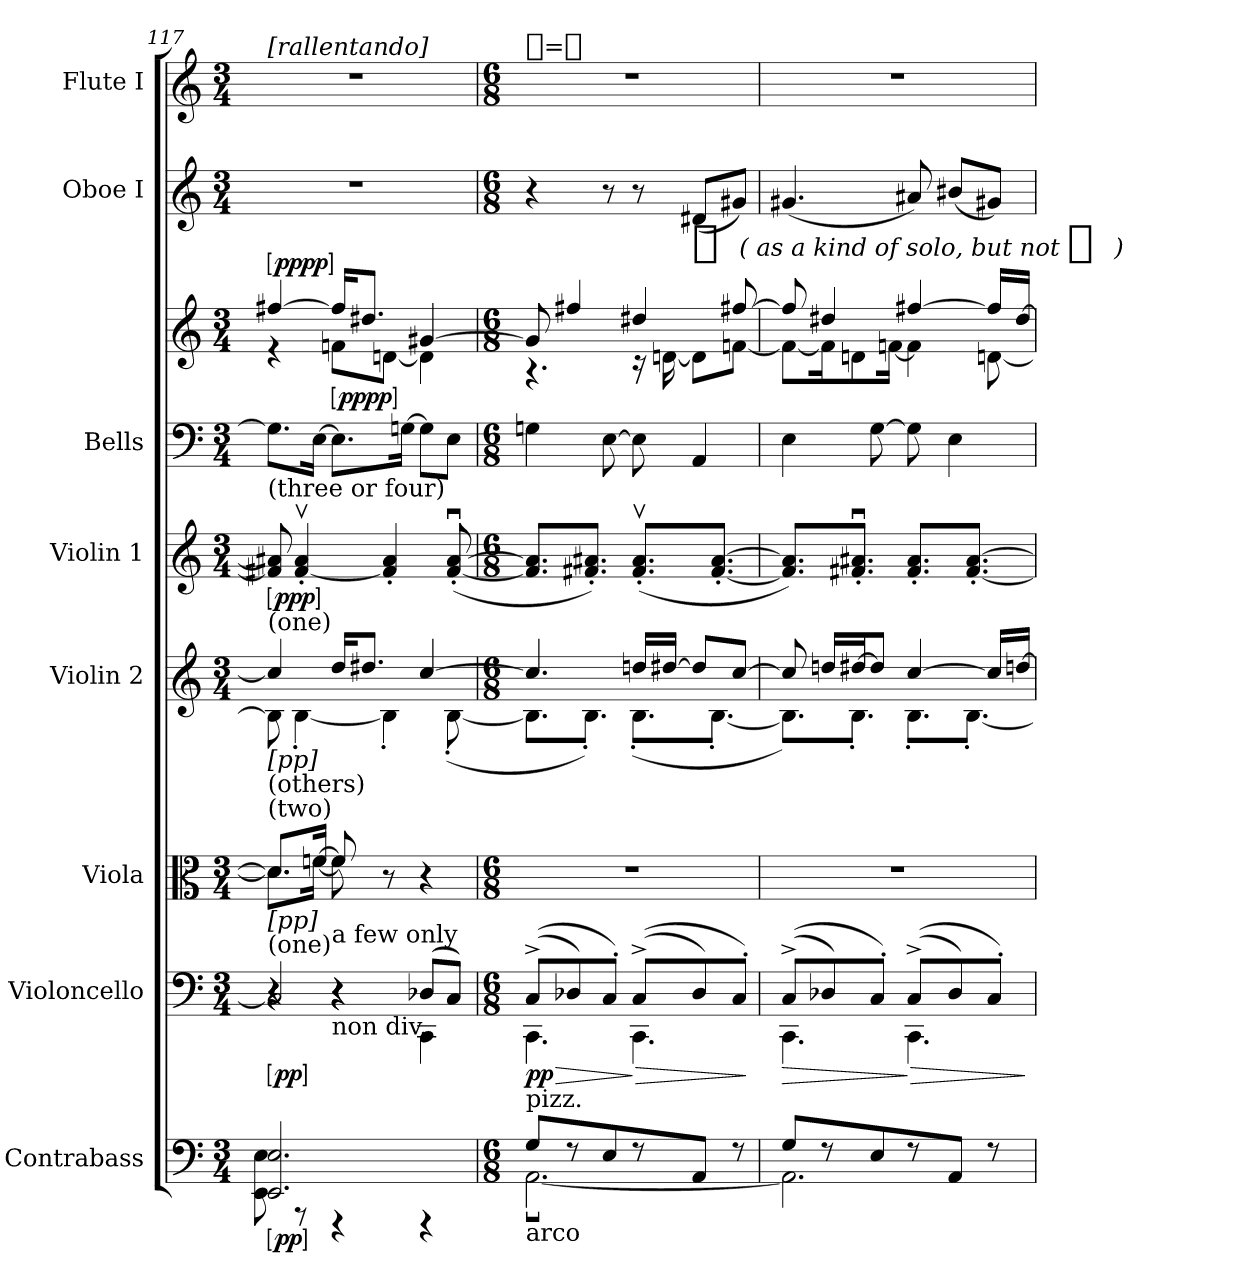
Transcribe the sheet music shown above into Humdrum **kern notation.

**kern	**dynam	**kern	**dynam	**kern	**kern	**kern	**dynam	**kern	**kern	**dynam	**kern	**dynam	**kern
*part8	*part8	*part7	*part7	*part6	*part5	*part4	*part4	*part3	*part3	*part3	*part2	*part2	*part1
*staff9	*staff9	*staff8	*staff8	*staff7	*staff6	*staff5	*staff5	*staff4	*staff3	*staff3/4	*staff2	*staff2	*staff1
*I"Contrabass	*	*I"Violoncello	*	*I"Viola	*I"Violin 2	*I"Violin 1	*	*I"Bells	*	*	*I"Oboe I	*	*I"Flute I
*I'Cb.	*	*I'Vc.	*	*I'Vla.	*I'Vln. 2	*I'Vln. 1	*	*	*	*	*I'Ob.	*	*I'Fl.
*clefF4	*	*clefF4	*	*clefC3	*clefG2	*clefG2	*	*clefF4	*clefG2	*	*clefG2	*	*clefG2
*ITrd7c12	*	*	*	*	*	*	*	*	*	*	*	*	*
*k[]	*	*k[]	*	*k[]	*k[]	*k[]	*	*k[]	*k[]	*	*k[]	*	*k[]
*C:	*	*C:	*	*C:	*C:	*C:	*	*C:	*C:	*	*C:	*	*C:
*M3/4	*	*M3/4	*	*M3/4	*M3/4	*M3/4	*	*M3/4	*M3/4	*	*M3/4	*	*M3/4
=117	=117	=117	=117	=117	=117	=117	=117	=117	=117	=117	=117	=117	=117
*^	*	*^	*	*^	*^	*	*	*	*^	*	*	*	*
*	*	*	*	*^	*	*	*	*	*	*	*	*	*	*	*	*	*	*
!	!	!	!	!	!	!	!	!	!	!	!	!	!	!	!	!	!	!	!LO:TX:a:t=[rallentando]
!	!	!	!	!	!	!	!	!	!	!	!LO:TX:a:t=(three or four)	!	!	!	!	!	!	!	!
!	!	!	!	!	!	!	!	!	!LO:TX:b:t=[pp]	!	!	!	!	!	!	!	!	!	!
!	!	!	!	!	!	!	!	!	!LO:TX:b:t=(others)	!	!	!	!	!	!	!	!	!	!
!	!	!	!	!	!	!	!	!	!LO:TX:a:t=(one)	!	!	!	!	!	!	!	!	!	!
!	!	!	!	!	!	!	!LO:TX:b:t=[pp]	!	!	!	!	!	!	!	!	!	!	!	!
!	!	!	!	!	!	!	!LO:TX:a:t=(two)	!	!	!	!	!	!	!	!	!	!	!	!
!	!	!	!LO:TX:a:t=(one)	!	!	!	!	!	!	!	!	!	!	!	!	!	!	!	!
!	!	!LO:DY:ed=brack	!	!	!	!LO:DY:ed=brack	!	!	!	!	!	!LO:DY:ed=brack	!	!	!	!LO:DY:a:ed=brack	!	!	!
!	!	!	!	!	!	!	!	!	!	!	!	!	!	!	!	!LO:DY:n=1:ed=brack	!	!	!
2.EEE 2.EE	8EEE 8EE	pp	4r	4r	2C]	pp	8.dL]	8.dL]	4cc]	8B]	8f#X] 8a#X]	ppp	8.GL]	[4ff#X	4r	pp pp	4%3r	.	4%3r
.	8r	.	.	.	.	.	.	.	.	[4B'	[4f#'v 4a#'v	.	.	.	.	.	.	.	.
.	.	.	.	.	.	.	[16fnJk	[16fJk	.	.	.	.	[16EJk	.	.	.	.	.	.
!	!	!	!LO:TX:b:t=non div.	!	!	!	!	!	!	!	!	!	!	!	!	!	!	!	!
!	!	!	!LO:TX:a:t=a few only	!	!	!	!	!	!	!	!	!	!	!	!	!	!	!	!
!	!	!	!	!	!	!	!	!	!	!	!	!	!	!	!	!LO:DY:n=2:ed=brack	!	!	!
!	!	!	!	!	!	!	!	!	!	!	!	!	!	!	!	!LO:DY:n=3:ed=brack	!	!	!
.	4r	.	4r	4r	.	.	8f]	8f]	16ddKL	.	.	.	8.EL]	16ff#KL]	8fnL	pp pp	.	.	.
.	.	.	.	.	.	.	.	.	8.dd#XJ	.	.	.	.	8.dd#XJ	.	.	.	.	.
.	.	.	.	.	.	.	8r	4.ryy	.	4B']	4f#]' 4a#'	.	.	.	[8dnJ	.	.	.	.
.	.	.	.	.	.	.	.	.	.	.	.	.	[16GnJk	.	.	.	.	.	.
.	4r	.	(8D-XL	4CC	4ryy	.	4r	.	[4cc	.	.	.	8GL]	[4g#X	4d]	.	.	.	.
.	.	.	8CJ)	.	.	.	.	.	.	([8B'	([8f#'u [8a#'u	.	8EJ	.	.	.	.	.	.
*	*	*	*v	*v	*v	*	*	*	*	*	*	*	*	*	*	*	*	*	*
*	*	*	*	*	*v	*v	*	*	*	*	*	*	*	*	*	*	*
=118	=118	=118	=118	=118	=118	=118	=118	=118	=118	=118	=118	=118	=118	=118	=118	=118
*M6/8	*	*	*M6/8	*	*M6/8	*M6/8	*	*M6/8	*	*M6/8	*M6/8	*	*	*M6/8	*	*M6/8
*	*	*	*^	*	*	*	*	*	*	*	*	*	*	*	*	*
!	!	!	!	!	!	!	!	!	!	!	!	!	!	!	!	!	!LO:TX:a:t=[eighth]=[eighth]
!LO:TX:a:t=pizz.	!	!	!	!	!	!	!	!	!	!	!	!	!	!	!	!	!
!LO:TX:b:t=arco	!	!	!	!	!	!	!	!	!	!	!	!	!	!	!	!	!
!	!	!	!	!	!LO:HP:b	!	!	!	!	!	!	!	!	!	!	!	!
8GGL	[2.AAAu	.	((8C^L	4.CC	> pp	4%3r	4.cc]	8.BL]	8.f#] 8.a#]L	.	4Gn	8g#]	4.r	.	4r	.	4%3r
8r	.	.	8D-X)	.	.	.	.	.	.	.	.	4ff#X	.	.	.	.	.
.	.	.	.	.	.	.	.	8.B'J)	8.f#X' 8.a#X'J)	.	.	.	.	.	.	.	.
8EE	.	.	8C'J)	.	.	.	.	.	.	.	[8E	.	.	.	8r	.	.
!	!	!	!	!	!LO:HP:n=1:b	!	!	!	!	!	!	!	!	!	!	!	!
8r	.	.	((8C^L	4.CC	] >	.	16ddnLL	(8.B'L	(8.f#'v 8.a#'vL	.	8E]	4dd#X	16r	.	8r	.	.
.	.	.	.	.	.	.	[16dd#XJJ	.	.	.	.	.	[16dn	.	.	.	.
!	!	!	!	!	!	!	!	!	!	!	!	!	!	!	!	!LO:DY:t=pp   ( as a kind of solo, but not %s )	!
8AAAJ	.	.	8D-)	.	.	.	8dd#L]	.	.	.	4AA	.	8dL]	.	(8d#XL	f	.
.	.	.	.	.	.	.	.	[8.B'J	[8.f#' [8.a#'J	.	.	.	.	.	.	.	.
8r	.	.	8C'J)	.	.	.	[8ccJ	.	.	.	.	[8ff#X	[8fnJ	.	8g#XJ)	.	.
*v	*v	*	*	*	*	*	*v	*v	*	*	*	*v	*v	*	*	*	*
*	*	*v	*v	*	*	*	*	*	*	*	*	*	*	*
.	.	.	]	.	.	.	.	.	.	.	.	.	.
=119	=119	=119	=119	=119	=119	=119	=119	=119	=119	=119	=119	=119	=119
*^	*	*^	*	*	*	*	*	*	*	*	*	*	*
!	!	!	!	!	!LO:HP:b	!	!	!	!	!	!	!	!	!	!
*	*	*	*	*	*	*	*^	*	*	*	*^	*	*	*	*
8GGL	2.AAA]	.	((8C^L	4.CC	>	4%3r	8cc]	8.BL])	8.f#] 8.a#]L)	.	4E	8ff#]	8fL_	.	(4.g#X	.	4%3r
8r	.	.	8D-X)	.	.	.	16ddnLL	.	.	.	.	4dd#X	16fK]	.	.	.	.
.	.	.	.	.	.	.	[16dd#XJ	8.B'J	8.f#X'u 8.a#X'uJ	.	.	.	8dn	.	.	.	.
8EE	.	.	8C'J)	.	.	.	8dd#J]	.	.	.	[8G	.	.	.	.	.	.
.	.	.	.	.	.	.	.	.	.	.	.	.	[16fnJk	.	.	.	.
!	!	!	!	!	!LO:HP:n=1:b	!	!	!	!	!	!	!	!	!	!	!	!
8r	.	.	((8C^L	4.CC	] >	.	[4cc	8.B'L	8.f#' 8.a#'L	.	8G]	[4ff#X	4f]	.	8a#X)	.	.
8AAAJ	.	.	8D-)	.	.	.	.	.	.	.	4E	.	.	.	(8b#XL	.	.
.	.	.	.	.	.	.	.	[8.B'J	[8.f#' [8.a#'J	.	.	.	.	.	.	.	.
8r	.	.	8C'J)	.	.	.	16ccLL]	.	.	.	.	16ff#LL]	[8dn	.	8g#XJ)	.	.
.	.	.	.	.	.	.	[16ddnJJ	.	.	.	.	[16dd#JJ	.	.	.	.	.
*v	*v	*	*	*	*	*	*v	*v	*	*	*	*v	*v	*	*	*	*
*	*	*v	*v	*	*	*	*	*	*	*	*	*	*	*
.	.	.	]	.	.	.	.	.	.	.	.	.	.
=	=	=	=	=	=	=	=	=	=	=	=	=	=
*-	*-	*-	*-	*-	*-	*-	*-	*-	*-	*-	*-	*-	*-
